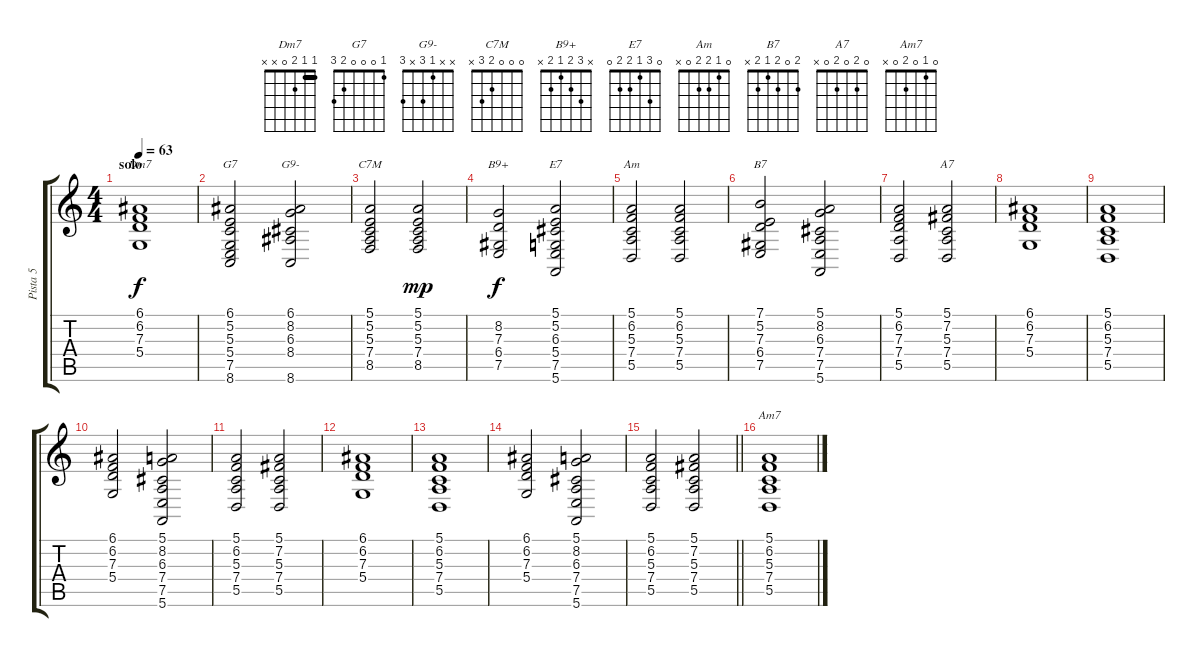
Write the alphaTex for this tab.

\track ("Pista 5" "Pista 5") {instrument synthstrings2}
\staff {score tabs}
\tuning (E4 B3 G3 D3 A2 E2) {hide}
\chord ("Dm7" 1 1 2 0 x x) {barre 1}
\chord ("G7" 1 0 0 0 2 3)
\chord ("G9-" x x 1 3 x 3)
\chord ("C7M" 0 0 0 2 3 x)
\chord ("B9+" x 3 2 1 2 x)
\chord ("E7" 0 3 1 2 2 0)
\chord ("Am" 0 1 2 2 0 x)
\chord ("B7" 2 0 2 1 2 x)
\chord ("A7" 0 2 0 2 0 x)
\chord ("Am7" 0 1 0 2 0 x)
\ts (4 4)
\section ("" "solo")
\tempo 63
\clef g2
\ks c
(6.1 6.2 7.3 5.4).1{ch "Dm7" dy f} |
(6.1 5.2 5.3 5.4 7.5 8.6).2{ch "G7"} (6.1 8.2 6.3 8.4 8.6).2{ch "G9-"} |
(5.1 5.2 5.3 7.4 8.5).2{ch "C7M"} (5.1 5.2 5.3 7.4 8.5).2{dy mp} |
(8.2 7.3 6.4 7.5).2{ch "B9+" dy f} (5.1 5.2 6.3 5.4 7.5 5.6).2{ch "E7"} |
(5.1 6.2 5.3 7.4 5.5).2{ch "Am"} (5.1 6.2 5.3 7.4 5.5).2 |
(7.1 5.2 7.3 6.4 7.5).2{ch "B7"} (5.1 8.2 6.3 7.4 7.5 5.6).2 |
(5.1 6.2 7.3 7.4 5.5).2 (5.1 7.2 5.3 7.4 5.5).2{ch "A7"} |
(6.1 6.2 7.3 5.4).1 |
(5.1 6.2 5.3 7.4 5.5).1 |
(6.1 6.2 7.3 5.4).2 (5.1 8.2 6.3 7.4 7.5 5.6).2 |
(5.1 6.2 5.3 7.4 5.5).2 (5.1 7.2 5.3 7.4 5.5).2 |
(6.1 6.2 7.3 5.4).1 |
(5.1 6.2 5.3 7.4 5.5).1 |
(6.1 6.2 7.3 5.4).2 (5.1 8.2 6.3 7.4 7.5 5.6).2 |
\barLineRight lightlight
(5.1 6.2 5.3 7.4 5.5).2 (5.1 7.2 5.3 7.4 5.5).2 |
(5.1 6.2 5.3 7.4 5.5).1{ch "Am7"}
